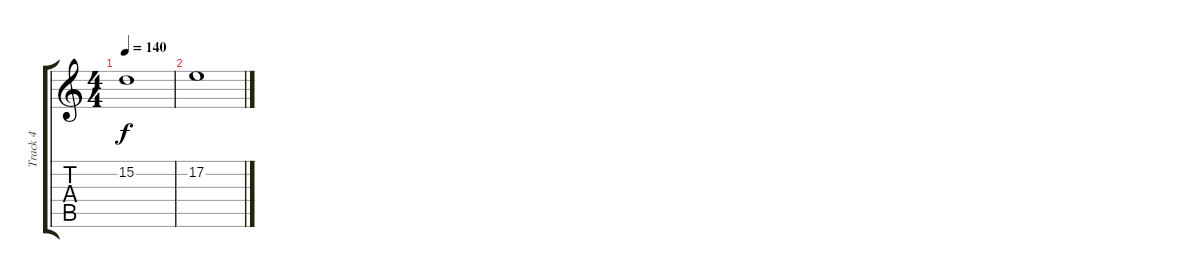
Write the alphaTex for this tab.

\track ("Track 4" "Track 4") {instrument violin}
\staff {score tabs}
\tuning (E4 B3 G3 D3 A2 E2) {hide}
\ts (4 4)
\tempo 140
\clef g2
\ks c
15.2.1{dy f} |
17.2.1
